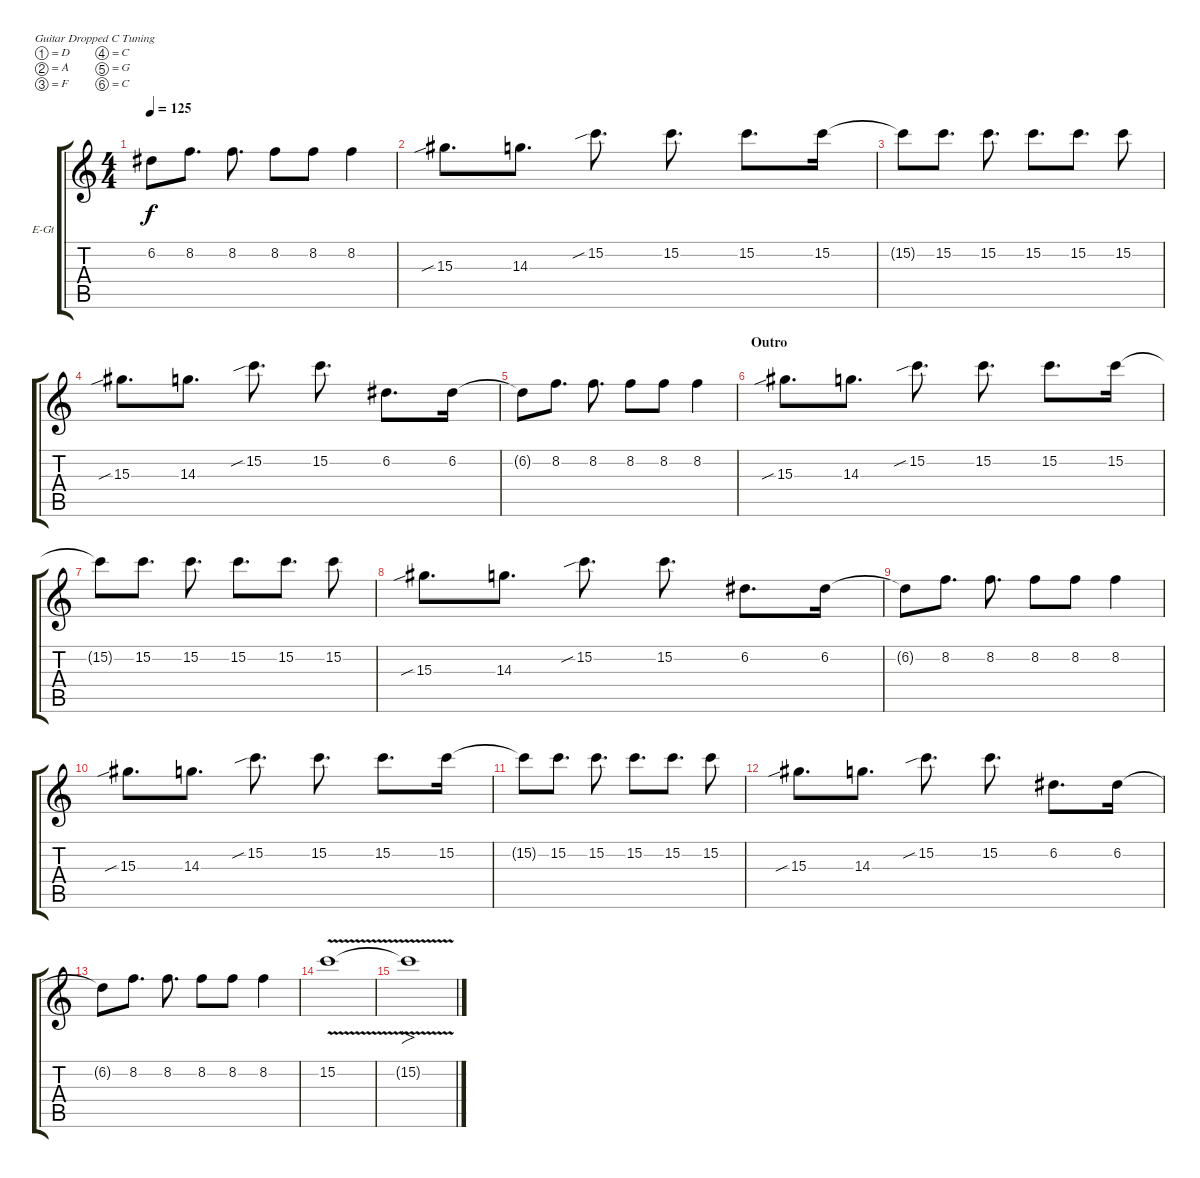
\defaultSystemsLayout 4
\bracketExtendMode groupsimilarinstruments
\firstSystemTrackNameOrientation horizontal
\otherSystemsTrackNameOrientation horizontal
\track ("Jack" "E-Gt") {instrument distortionguitar}
\staff {score tabs}
\tuning (D4 A3 F3 C3 G2 C2)
\ts (4 4)
\tempo 125
\clef g2
\ks c
6.2{t}.8{dy f} 8.2.8{d} 8.2.8{d} 8.2.8 8.2.8 8.2.4 |
15.3{sib}.8{d} 14.3.8{d} 15.2{sib}.8{d} 15.2.8{d} 15.2.8{d} 15.2.16 |
15.2{t}.8 15.2.8{d} 15.2.8{d} 15.2.8{d} 15.2.8{d} 15.2.8 |
15.3{sib}.8{d} 14.3.8{d} 15.2{sib}.8{d} 15.2.8{d} 6.2.8{d} 6.2.16 |
6.2{t}.8 8.2.8{d} 8.2.8{d} 8.2.8 8.2.8 8.2.4 |
\section ("" "Outro")
15.3{sib}.8{d} 14.3.8{d} 15.2{sib}.8{d} 15.2.8{d} 15.2.8{d} 15.2.16 |
15.2{t}.8 15.2.8{d} 15.2.8{d} 15.2.8{d} 15.2.8{d} 15.2.8 |
15.3{sib}.8{d} 14.3.8{d} 15.2{sib}.8{d} 15.2.8{d} 6.2.8{d} 6.2.16 |
6.2{t}.8 8.2.8{d} 8.2.8{d} 8.2.8 8.2.8 8.2.4 |
15.3{sib}.8{d} 14.3.8{d} 15.2{sib}.8{d} 15.2.8{d} 15.2.8{d} 15.2.16 |
15.2{t}.8 15.2.8{d} 15.2.8{d} 15.2.8{d} 15.2.8{d} 15.2.8 |
15.3{sib}.8{d} 14.3.8{d} 15.2{sib}.8{d} 15.2.8{d} 6.2.8{d} 6.2.16 |
6.2{t}.8 8.2.8{d} 8.2.8{d} 8.2.8 8.2.8 8.2.4 |
15.2{v}.1 |
15.2{v t}.1{fo}
